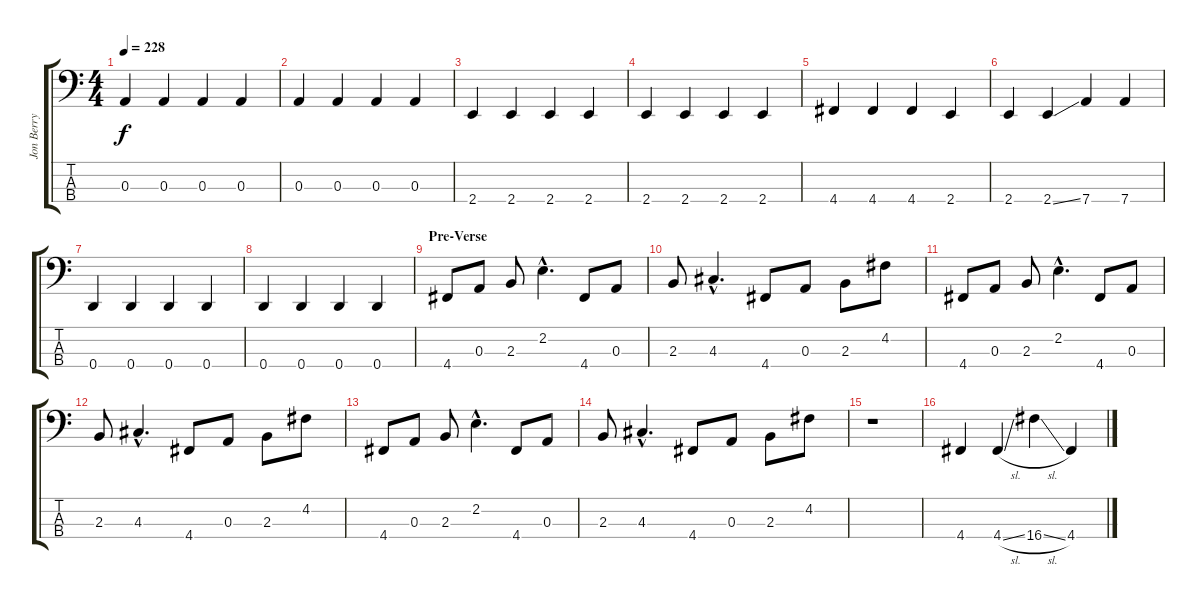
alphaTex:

\track ("Jon Berry" "Jon Berry") {instrument electricbasspick}
\staff {score tabs}
\tuning (G2 D2 A1 D1) {hide}
\ts (4 4)
\tempo 228
\clef f4
\ks c
0.3.4{dy f} 0.3.4 0.3.4 0.3.4 |
0.3.4 0.3.4 0.3.4 0.3.4 |
2.4.4 2.4.4 2.4.4 2.4.4 |
2.4.4 2.4.4 2.4.4 2.4.4 |
4.4.4 4.4.4 4.4.4 2.4.4 |
2.4.4 2.4{ss}.4 7.4.4 7.4.4 |
0.4.4 0.4.4 0.4.4 0.4.4 |
0.4.4 0.4.4 0.4.4 0.4.4 |
\section ("" "Pre-Verse")
4.4.8 0.3.8 2.3.8 2.2{hac}.4{d} 4.4.8 0.3.8 |
2.3.8 4.3{hac}.4{d} 4.4.8 0.3.8 2.3.8 4.2.8 |
4.4.8 0.3.8 2.3.8 2.2{hac}.4{d} 4.4.8 0.3.8 |
2.3.8 4.3{hac}.4{d} 4.4.8 0.3.8 2.3.8 4.2.8 |
4.4.8 0.3.8 2.3.8 2.2{hac}.4{d} 4.4.8 0.3.8 |
2.3.8 4.3{hac}.4{d} 4.4.8 0.3.8 2.3.8 4.2.8 |
r.1 |
4.4.4 4.4{sl}.4 16.4{sl}.4 4.4.4
